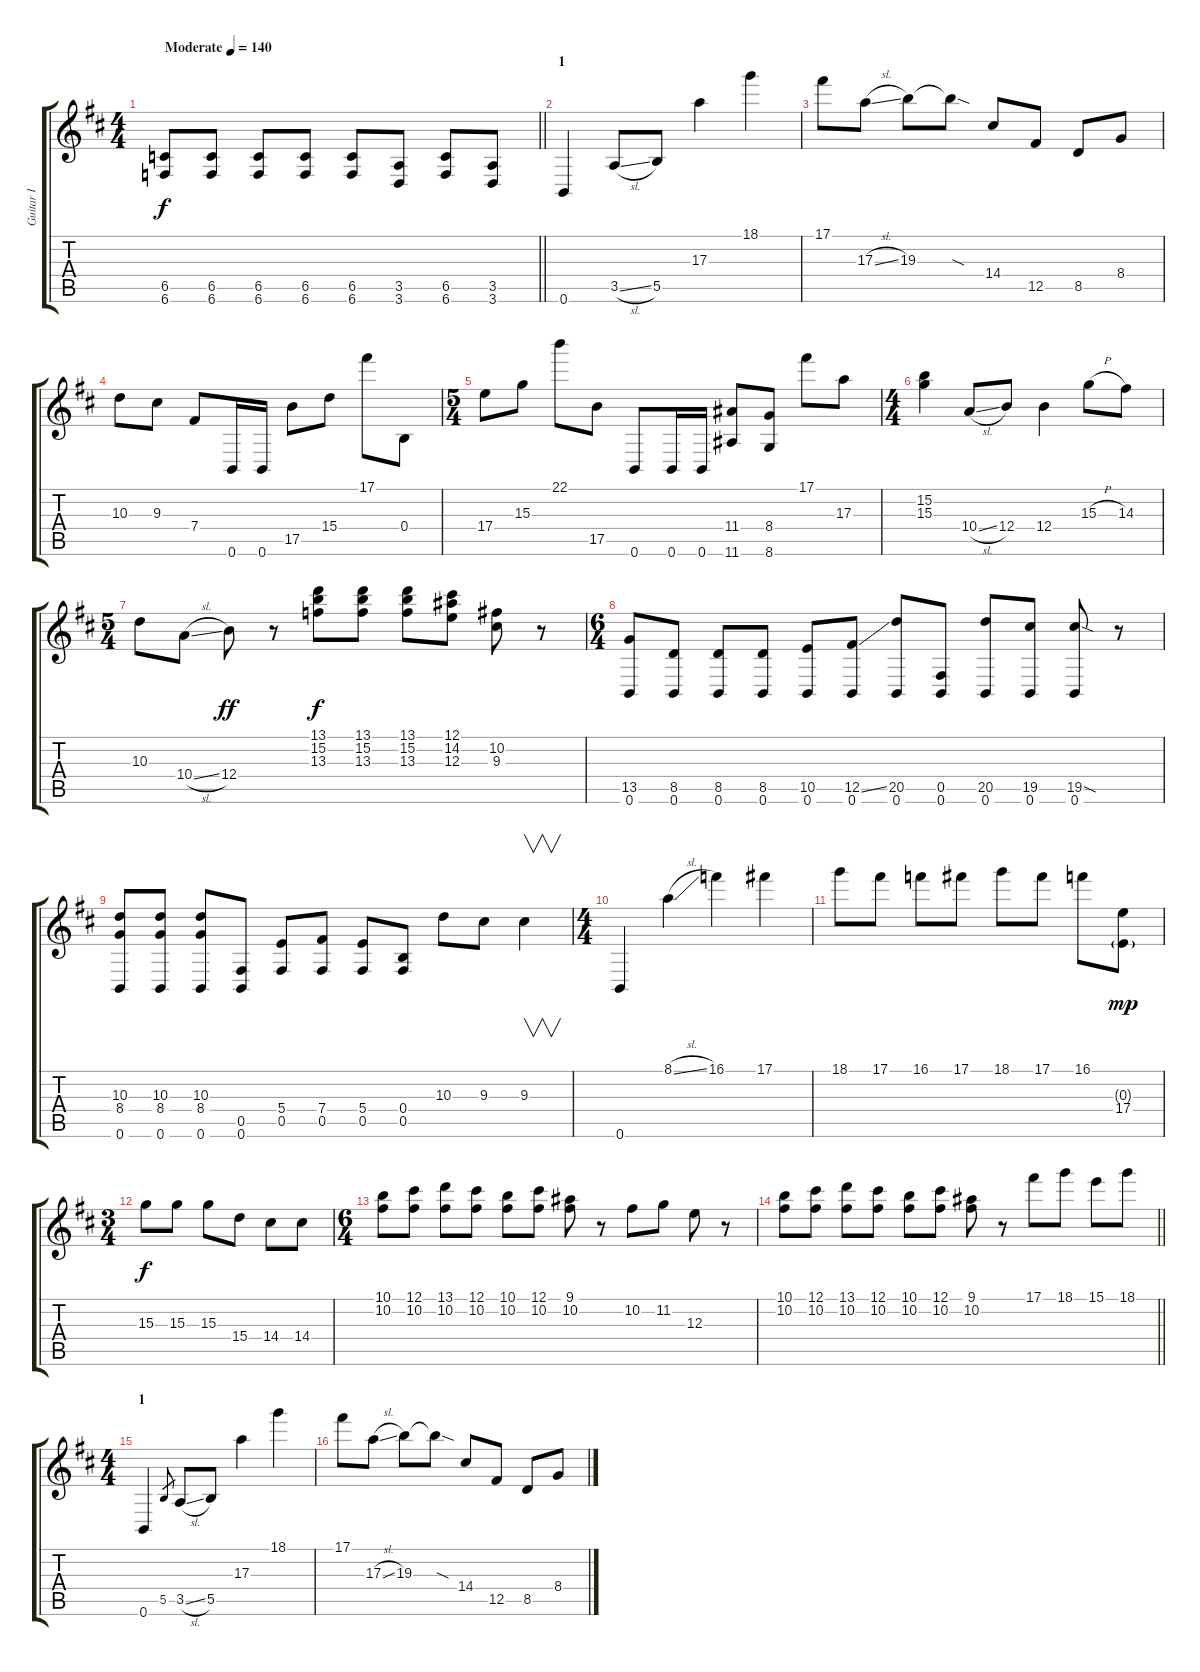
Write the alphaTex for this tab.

\track ("Guitar I" "Guitar I") {instrument overdrivenguitar}
\staff {score tabs}
\tuning (Db4 Ab3 E3 B2 Gb2 B1) {hide}
\ts (4 4)
\tempo (140 "Moderate")
\clef g2
\barLineRight lightlight
\ks bminor
(6.5 6.6).8{dy f instrument overdrivenguitar} (6.5 6.6).8 (6.5 6.6).8 (6.5 6.6).8 (6.5 6.6).8 (3.5 3.6).8 (6.5 6.6).8 (3.5 3.6).8 |
\section ("" "1")
0.6.4 3.5{sl}.8 5.5.8 17.3.4 18.1.4 |
17.1.8 17.3{sl}.8 19.3.8 19.3{sod t}.8 14.4.8 12.5.8 8.5.8 8.4.8 |
10.3.8 9.3.8 7.4.8 0.6.16 0.6.16 17.5.8 15.4.8 17.1.8 0.4.8 |
\ts (5 4)
17.4.8 15.3.8 22.1.8 17.5.8 0.6.8 0.6.16 0.6.16 (11.4 11.6).8 (8.4 8.6).8 17.1.8 17.3.8 |
\ts (4 4)
(15.2 15.3).4 10.4{sl}.8 12.4.8 12.4.4 15.3{h}.8 14.3.8 |
\ts (5 4)
10.3.8 10.4{sl}.8 12.4.8{dy ff} r.8 (13.1 15.2 13.3).8{dy f} (13.1 15.2 13.3).8 (13.1 15.2 13.3).8 (12.1 14.2 12.3).8 (10.2 9.3).8 r.8 |
\ts (6 4)
(13.5 0.6).8 (8.5 0.6).8 (8.5 0.6).8 (8.5 0.6).8 (10.5 0.6).8 (12.5{ss} 0.6).8 (20.5 0.6).8 (0.5 0.6).8 (20.5 0.6).8 (19.5 0.6).8 (19.5{sod} 0.6).8 r.8 |
(10.3 8.4 0.6).8 (10.3 8.4 0.6).8 (10.3 8.4 0.6).8 (0.5 0.6).8 (5.4 0.5).8 (7.4 0.5).8 (5.4 0.5).8 (0.4 0.5).8 10.3.8 9.3.8 9.3.4{v} |
\ts (4 4)
0.6.4 8.1{sl}.4 16.1.4 17.1.4 |
18.1.8 17.1.8 16.1.8 17.1.8 18.1.8 17.1.8 16.1.8 (0.3{g} 17.4).8{dy mp} |
\ts (3 4)
15.3.8{dy f} 15.3.8 15.3.8 15.4.8 14.4.8 14.4.8 |
\ts (6 4)
(10.1 10.2).8 (12.1 10.2).8 (13.1 10.2).8 (12.1 10.2).8 (10.1 10.2).8 (12.1 10.2).8 (9.1 10.2).8 r.8 10.2.8 11.2.8 12.3.8 r.8 |
\barLineRight lightlight
(10.1 10.2).8 (12.1 10.2).8 (13.1 10.2).8 (12.1 10.2).8 (10.1 10.2).8 (12.1 10.2).8 (9.1 10.2).8 r.8 17.1.8 18.1.8 15.1.8 18.1.8 |
\ts (4 4)
\section ("" "1")
0.6.4 5.5.8{gr} 3.5{sl}.8 5.5.8 17.3.4 18.1.4 |
17.1.8 17.3{sl}.8 19.3.8 19.3{sod t}.8 14.4.8 12.5.8 8.5.8 8.4.8
